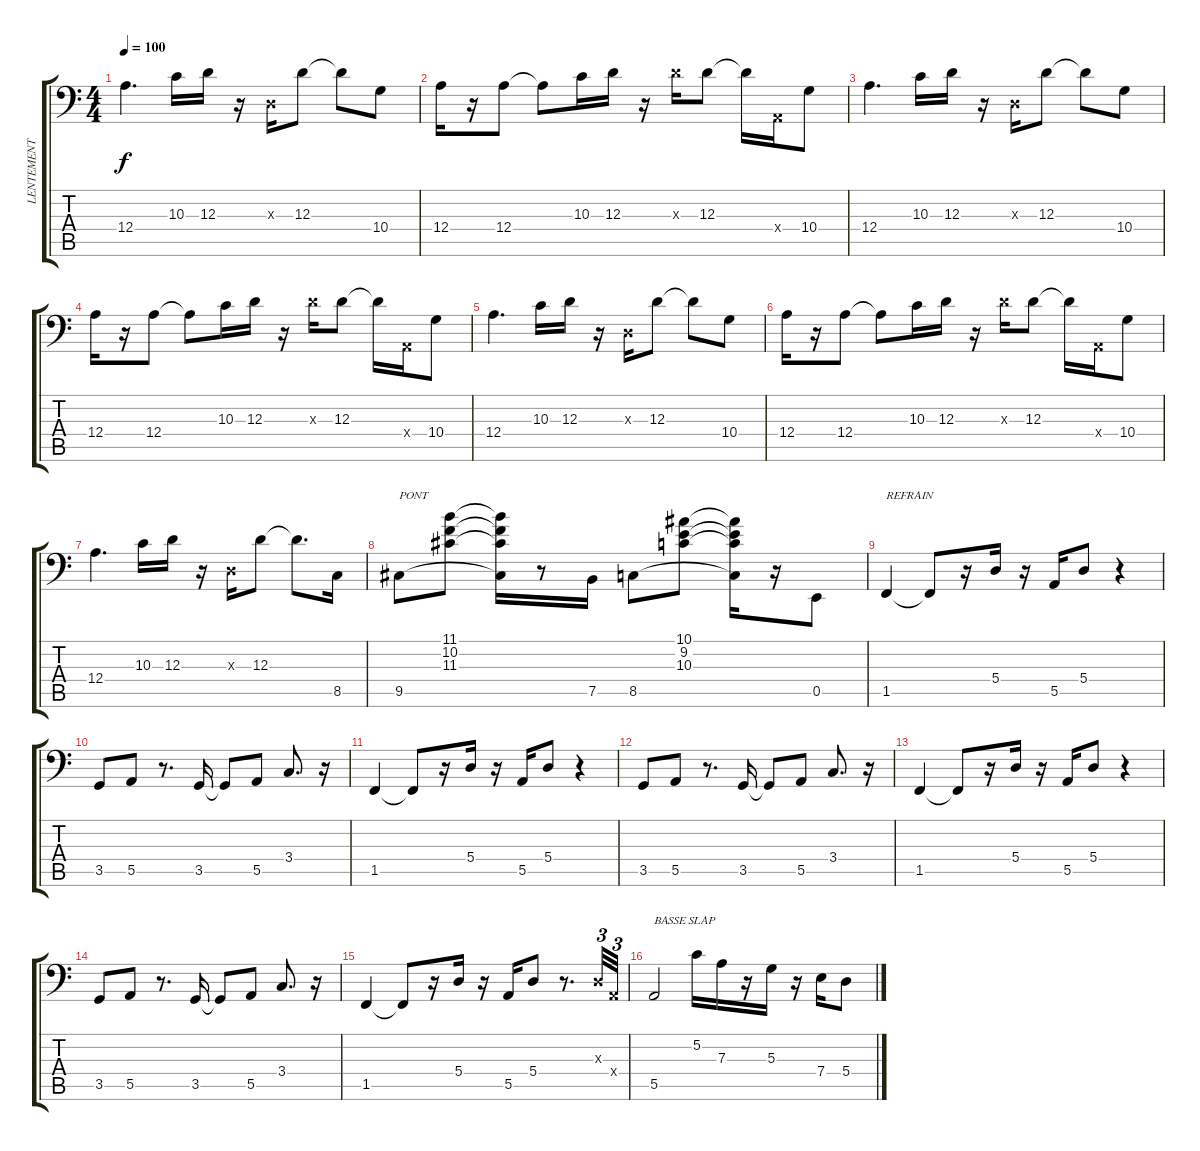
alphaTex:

\track ("LENTEMENT (basse)" "LENTEMENT ") {instrument acousticbass}
\staff {score tabs}
\tuning (C3 G2 D2 A1 E1 B0) {hide}
\ts (4 4)
\tempo 100
\clef f4
\ks c
12.4.4{d dy f} 10.3.16 12.3.16 r.16 0.3{x}.16 12.3.8 12.3{t}.8 10.4.8 |
12.4.16 r.16 12.4.8 12.4{t}.8 10.3.16 12.3.16 r.16 12.3{x}.16 12.3.8 12.3{t}.16 0.4{x}.16 10.4.8 |
12.4.4{d} 10.3.16 12.3.16 r.16 0.3{x}.16 12.3.8 12.3{t}.8 10.4.8 |
12.4.16 r.16 12.4.8 12.4{t}.8 10.3.16 12.3.16 r.16 12.3{x}.16 12.3.8 12.3{t}.16 0.4{x}.16 10.4.8 |
12.4.4{d} 10.3.16 12.3.16 r.16 0.3{x}.16 12.3.8 12.3{t}.8 10.4.8 |
12.4.16 r.16 12.4.8 12.4{t}.8 10.3.16 12.3.16 r.16 12.3{x}.16 12.3.8 12.3{t}.16 0.4{x}.16 10.4.8 |
12.4.4{d} 10.3.16 12.3.16 r.16 0.3{x}.16 12.3.8 12.3{t}.8{d} 8.5.16 |
9.5.8{txt "PONT"} (11.1 10.2 11.3).8 (11.1{t} 10.2{t} 11.3{t} 9.5{t}).16 r.8 7.5.16 8.5.8 (10.1 9.2 10.3).8 (10.1{t} 9.2{t} 10.3{t} 8.5{t}).16 r.16 0.5.8 |
1.5.4{txt "REFRAIN"} 1.5{t}.8 r.16 5.4.16 r.16 5.5.16 5.4.8 r.4 |
3.5.8 5.5.8 r.8{d} 3.5.16 3.5{t}.8 5.5.8 3.4.8{d} r.16 |
1.5.4 1.5{t}.8 r.16 5.4.16 r.16 5.5.16 5.4.8 r.4 |
3.5.8 5.5.8 r.8{d} 3.5.16 3.5{t}.8 5.5.8 3.4.8{d} r.16 |
1.5.4 1.5{t}.8 r.16 5.4.16 r.16 5.5.16 5.4.8 r.4 |
3.5.8 5.5.8 r.8{d} 3.5.16 3.5{t}.8 5.5.8 3.4.8{d} r.16 |
1.5.4 1.5{t}.8 r.16 5.4.16 r.16 5.5.16 5.4.8 r.8{d} 0.3{x}.32{tu (3 2)} 0.4{x}.32{tu (3 2)} |
5.5.2{txt "BASSE SLAP"} 5.2.16{instrument slapbass2} 7.3.16 r.16 5.3.16 r.16 7.4.16 5.4.8
